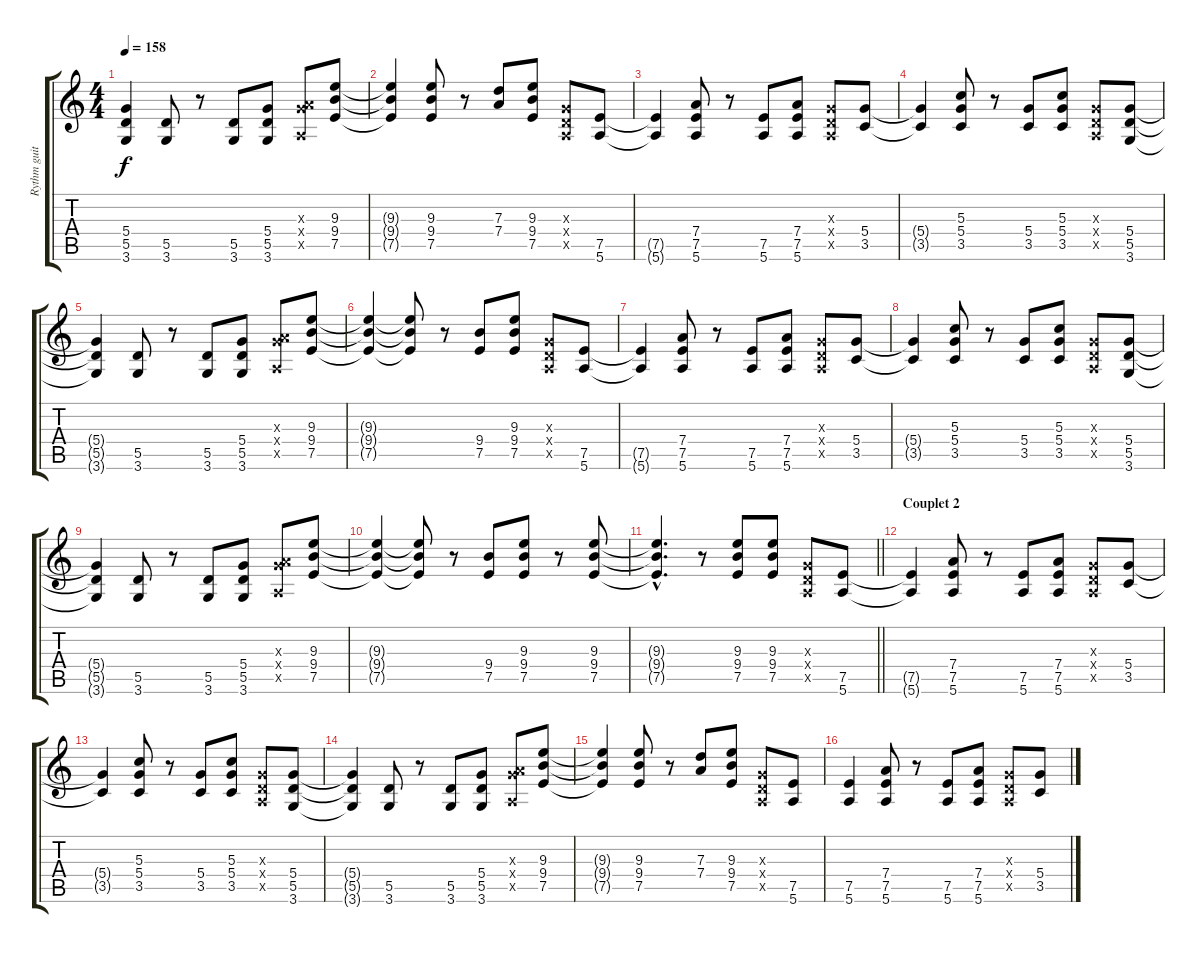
\track ("Rythm guitar" "Rythm guit") {instrument overdrivenguitar}
\staff {score tabs}
\tuning (E4 B3 G3 D3 A2 E2) {hide}
\ts (4 4)
\tempo 158
\clef g2
\ks c
(5.4{t} 5.5{t} 3.6{t}).4{dy f} (5.5 3.6).8 r.8 (5.5 3.6).8 (5.4 5.5 3.6).8 (0.3{x} 7.4{x} 0.5{x}).8 (9.3 9.4 7.5).8 |
(9.3{t} 9.4{t} 7.5{t}).4 (9.3 9.4 7.5).8 r.8 (7.3 7.4).8 (9.3 9.4 7.5).8 (0.3{x} 0.4{x} 0.5{x}).8 (7.5 5.6).8 |
(7.5{t} 5.6{t}).4 (7.4 7.5 5.6).8 r.8 (7.5 5.6).8 (7.4 7.5 5.6).8 (0.3{x} 0.4{x} 0.5{x}).8 (5.4 3.5).8 |
(5.4{t} 3.5{t}).4 (5.3 5.4 3.5).8 r.8 (5.4 3.5).8 (5.3 5.4 3.5).8 (0.3{x} 0.4{x} 0.5{x}).8 (5.4 5.5 3.6).8 |
(5.4{t} 5.5{t} 3.6{t}).4 (5.5 3.6).8 r.8 (5.5 3.6).8 (5.4 5.5 3.6).8 (0.3{x} 7.4{x} 0.5{x}).8 (9.3 9.4 7.5).8 |
(9.3{t} 9.4{t} 7.5{t}).4 (9.3{t} 9.4{t} 7.5{t}).8 r.8 (9.4 7.5).8 (9.3 9.4 7.5).8 (0.3{x} 0.4{x} 0.5{x}).8 (7.5 5.6).8 |
(7.5{t} 5.6{t}).4 (7.4 7.5 5.6).8 r.8 (7.5 5.6).8 (7.4 7.5 5.6).8 (0.3{x} 0.4{x} 0.5{x}).8 (5.4 3.5).8 |
(5.4{t} 3.5{t}).4 (5.3 5.4 3.5).8 r.8 (5.4 3.5).8 (5.3 5.4 3.5).8 (0.3{x} 0.4{x} 0.5{x}).8 (5.4 5.5 3.6).8 |
(5.4{t} 5.5{t} 3.6{t}).4 (5.5 3.6).8 r.8 (5.5 3.6).8 (5.4 5.5 3.6).8 (0.3{x} 7.4{x} 0.5{x}).8 (9.3 9.4 7.5).8 |
(9.3{t} 9.4{t} 7.5{t}).4 (9.3{t} 9.4{t} 7.5{t}).8 r.8 (9.4 7.5).8 (9.3 9.4 7.5).8 r.8 (9.3 9.4 7.5).8 |
\barLineRight lightlight
(9.3{hac t} 9.4{hac t} 7.5{hac t}).4{d} r.8 (9.3 9.4 7.5).8 (9.3 9.4 7.5).8 (0.3{x} 0.4{x} 0.5{x}).8 (7.5 5.6).8 |
\section ("" "Couplet 2")
(7.5{t} 5.6{t}).4 (7.4 7.5 5.6).8 r.8 (7.5 5.6).8 (7.4 7.5 5.6).8 (0.3{x} 0.4{x} 0.5{x}).8 (5.4 3.5).8 |
(5.4{t} 3.5{t}).4 (5.3 5.4 3.5).8 r.8 (5.4 3.5).8 (5.3 5.4 3.5).8 (0.3{x} 0.4{x} 0.5{x}).8 (5.4 5.5 3.6).8 |
(5.4{t} 5.5{t} 3.6{t}).4 (5.5 3.6).8 r.8 (5.5 3.6).8 (5.4 5.5 3.6).8 (0.3{x} 7.4{x} 0.5{x}).8 (9.3 9.4 7.5).8 |
(9.3{t} 9.4{t} 7.5{t}).4 (9.3 9.4 7.5).8 r.8 (7.3 7.4).8 (9.3 9.4 7.5).8 (0.3{x} 0.4{x} 0.5{x}).8 (7.5 5.6).8 |
(7.5 5.6).4 (7.4 7.5 5.6).8 r.8 (7.5 5.6).8 (7.4 7.5 5.6).8 (0.3{x} 0.4{x} 0.5{x}).8 (5.4 3.5).8
